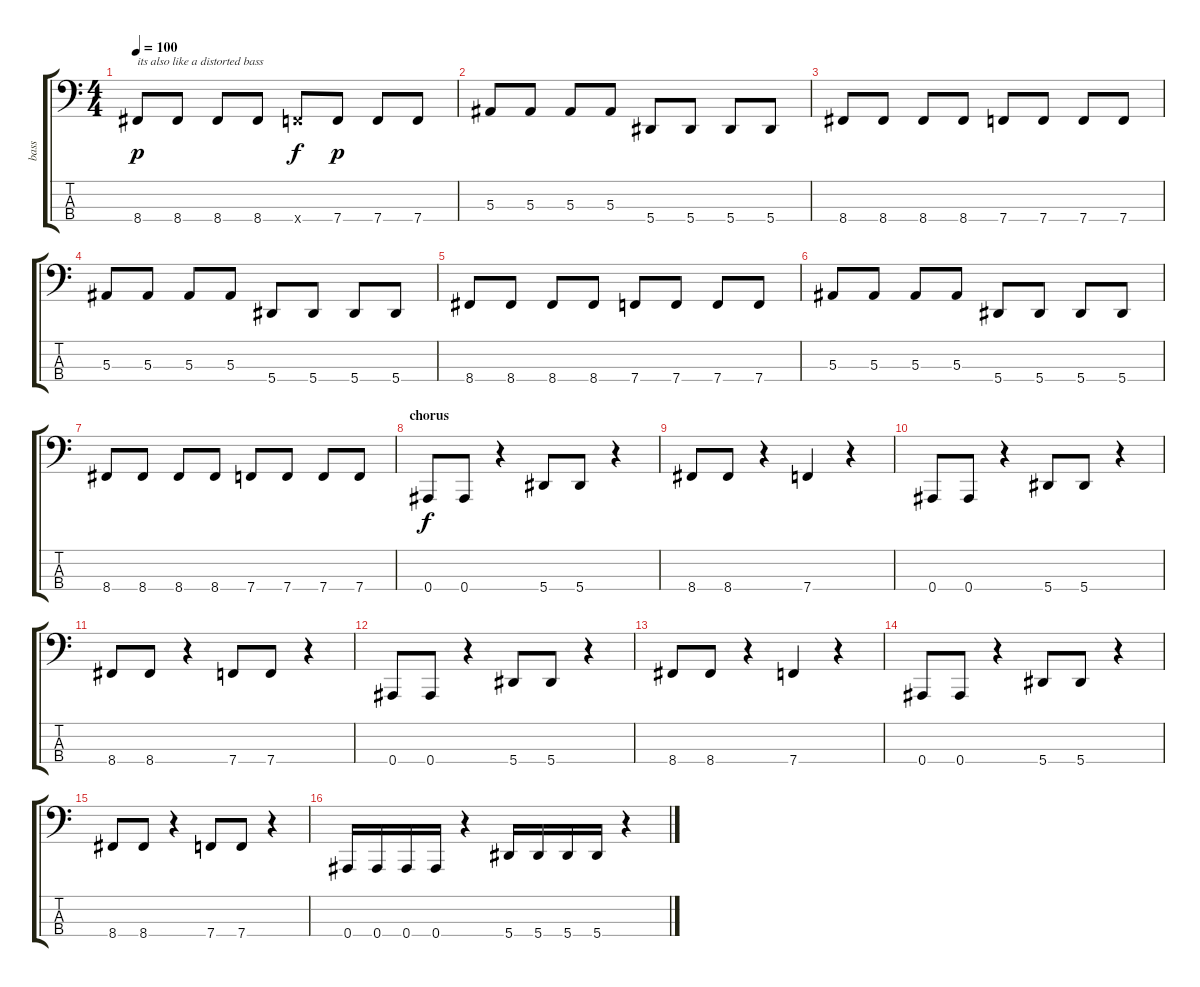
\track ("bass" "bass") {instrument electricbassfinger}
\staff {score tabs}
\tuning (Eb2 Bb1 F1 Bb0) {hide}
\ts (4 4)
\tempo 100
\clef f4
\ks c
8.4.8{txt "its also like a distorted bass" dy p} 8.4.8 8.4.8 8.4.8 7.4{x}.8{dy f} 7.4.8{dy p} 7.4.8 7.4.8 |
5.3.8 5.3.8 5.3.8 5.3.8 5.4.8 5.4.8 5.4.8 5.4.8 |
8.4.8 8.4.8 8.4.8 8.4.8 7.4.8 7.4.8 7.4.8 7.4.8 |
5.3.8 5.3.8 5.3.8 5.3.8 5.4.8 5.4.8 5.4.8 5.4.8 |
8.4.8 8.4.8 8.4.8 8.4.8 7.4.8 7.4.8 7.4.8 7.4.8 |
5.3.8 5.3.8 5.3.8 5.3.8 5.4.8 5.4.8 5.4.8 5.4.8 |
8.4.8 8.4.8 8.4.8 8.4.8 7.4.8 7.4.8 7.4.8 7.4.8 |
\section ("" "chorus")
0.4.8{dy f instrument electricbassfinger} 0.4.8 r.4 5.4.8 5.4.8 r.4 |
8.4.8 8.4.8 r.4 7.4.4 r.4 |
0.4.8 0.4.8 r.4 5.4.8 5.4.8 r.4 |
8.4.8 8.4.8 r.4 7.4.8 7.4.8 r.4 |
0.4.8 0.4.8 r.4 5.4.8 5.4.8 r.4 |
8.4.8 8.4.8 r.4 7.4.4 r.4 |
0.4.8 0.4.8 r.4 5.4.8 5.4.8 r.4 |
8.4.8 8.4.8 r.4 7.4.8 7.4.8 r.4 |
0.4.16 0.4.16 0.4.16 0.4.16 r.4 5.4.16 5.4.16 5.4.16 5.4.16 r.4
